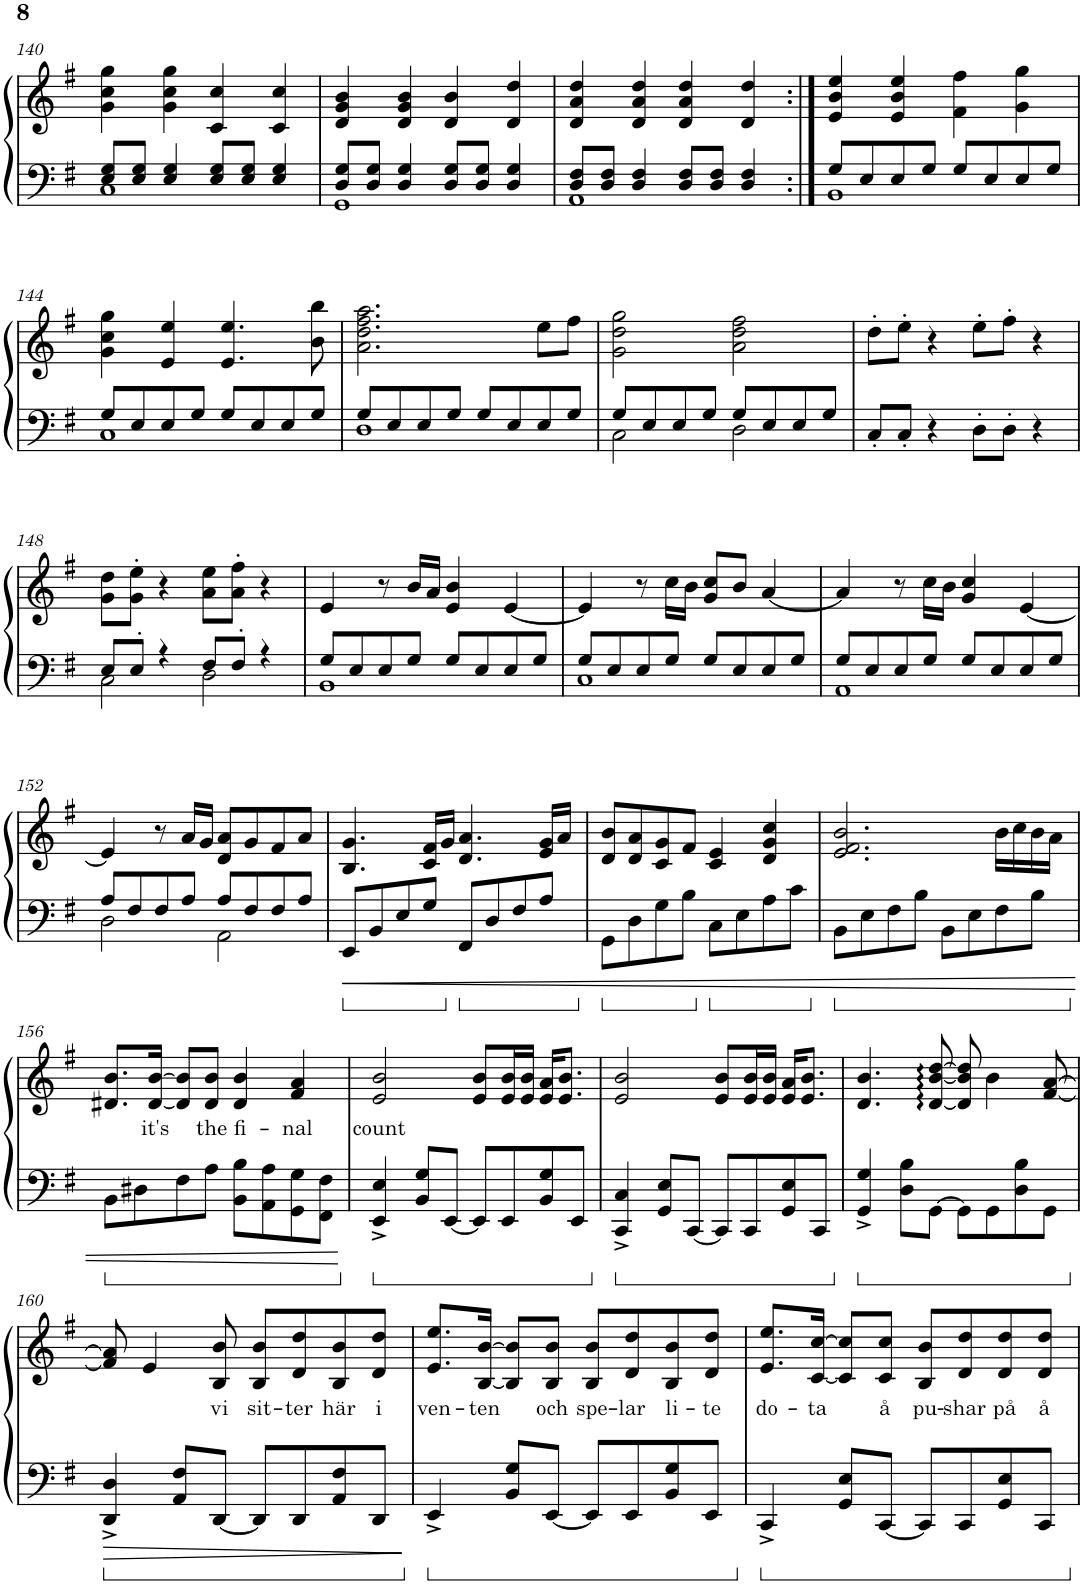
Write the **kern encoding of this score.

**kern	**kern	**text
*part1	*part1	*part1
*staff2	*staff1	*staff1
*I"Piano	*	*
*I'Pno.	*	*
!!LO:PB:g=z
*clefF4	*clefG2	*
*k[f#]	*k[f#]	*
*M4/4	*M4/4	*
=140	=140	=140
*^	*	*
8E/ 8G/L	1C	4g\ 4cc\ 4gg\	.
8E/ 8G/J	.	.	.
4E/ 4G/	.	4g\ 4cc\ 4gg\	.
8E/ 8G/L	.	4c/ 4cc/	.
8E/ 8G/J	.	.	.
4E/ 4G/	.	4c/ 4cc/	.
=141	=141	=141	=141
8D/ 8G/L	1GG	4d/ 4g/ 4b/	.
8D/ 8G/J	.	.	.
4D/ 4G/	.	4d/ 4g/ 4b/	.
8D/ 8G/L	.	4d/ 4b/	.
8D/ 8G/J	.	.	.
4D/ 4G/	.	4d/ 4dd/	.
=142	=142	=142	=142
8D/ 8F#/L	1AA	4d/ 4a/ 4dd/	.
8D/ 8F#/J	.	.	.
4D/ 4F#/	.	4d/ 4a/ 4dd/	.
8D/ 8F#/L	.	4d/ 4a/ 4dd/	.
8D/ 8F#/J	.	.	.
4D/ 4F#/	.	4d/ 4dd/	.
=143:|!	=143:|!	=143:|!	=143:|!
8G/L	1BB	4e/ 4b/ 4ee/	.
8E/	.	.	.
8E/	.	4e/ 4b/ 4ee/	.
8G/J	.	.	.
8G/L	.	4f#\ 4ff#\	.
8E/	.	.	.
8E/	.	4g\ 4gg\	.
8G/J	.	.	.
!!LO:LB:g=z
=144	=144	=144	=144
8G/L	1C	4g\ 4cc\ 4gg\	.
8E/	.	.	.
8E/	.	4e/ 4ee/	.
8G/J	.	.	.
8G/L	.	4.e/ 4.ee/	.
8E/	.	.	.
8E/	.	.	.
8G/J	.	8b\ 8bb\	.
=145	=145	=145	=145
8G/L	1D	2.a\ 2.dd\ 2.ff#\ 2.aa\	.
8E/	.	.	.
8E/	.	.	.
8G/J	.	.	.
8G/L	.	.	.
8E/	.	.	.
8E/	.	8ee\L	.
8G/J	.	8ff#\J	.
=146	=146	=146	=146
8G/L	2C\	2g\ 2dd\ 2gg\	.
8E/	.	.	.
8E/	.	.	.
8G/J	.	.	.
8G/L	2D\	2a\ 2dd\ 2ff#\	.
8E/	.	.	.
8E/	.	.	.
8G/J	.	.	.
*v	*v	*	*
=147	=147	=147
8C'/L	8dd'\L	.
8C'/J	8ee'\J	.
4r	4r	.
8D'\L	8ee'\L	.
8D'\J	8ff#'\J	.
4r	4r	.
!!LO:LB:g=z
=148	=148	=148
*^	*	*
8E/L	2C\	8g\ 8dd\L	.
8E'/J	.	8g\' 8ee\'J	.
4r	.	4r	.
8F#/L	2D\	8a\ 8ee\L	.
8F#'/J	.	8a\' 8ff#\'J	.
4r	.	4r	.
=149	=149	=149	=149
8G/L	1BB	4e/	.
8E/	.	.	.
8E/	.	8r	.
8G/J	.	16b/LL	.
.	.	16a/JJ	.
8G/L	.	4e/ 4b/	.
8E/	.	.	.
8E/	.	[4e/	.
8G/J	.	.	.
=150	=150	=150	=150
8G/L	1C	4e/]	.
8E/	.	.	.
8E/	.	8r	.
8G/J	.	16cc\LL	.
.	.	16b\JJ	.
8G/L	.	8g/ 8cc/L	.
8E/	.	8b/J	.
8E/	.	[4a/	.
8G/J	.	.	.
=151	=151	=151	=151
8G/L	1AA	4a/]	.
8E/	.	.	.
8E/	.	8r	.
8G/J	.	16cc\LL	.
.	.	16b\JJ	.
8G/L	.	4g/ 4cc/	.
8E/	.	.	.
8E/	.	[4e/	.
8G/J	.	.	.
!!LO:LB:g=z
=152	=152	=152	=152
8A/L	2D\	4e/]	.
8F#/	.	.	.
8F#/	.	8r	.
8A/J	.	16a/LL	.
.	.	16g/JJ	.
8A/L	2AA\	8d/ 8a/L	.
8F#/	.	8g/	.
8F#/	.	8f#/	.
8A/J	.	8a/J	.
*v	*v	*	*
=153	=153	=153
8EE/L	4.B/ 4.g/	.
8BB/	.	.
8E/	.	.
8G/J	16c/ 16f#/LL	.
.	16g/JJ	.
8FF#/L	4.d/ 4.a/	.
8D/	.	.
8F#/	.	.
8A/J	16e/ 16g/LL	.
.	16a/JJ	.
=154	=154	=154
8GG\L	8d/ 8b/L	.
8D\	8d/ 8a/	.
8G\	8c/ 8g/	.
8B\J	8f#/J	.
8C\L	4c/ 4e/	.
8E\	.	.
8A\	4d/ 4g/ 4cc/	.
8c\J	.	.
=155	=155	=155
8BB\L	2.e/ 2.f#/ 2.b/	.
8E\	.	.
8F#\	.	.
8B\J	.	.
8BB\L	.	.
8E\	.	.
8F#\	16b\LL	.
.	16cc\	.
8B\J	16b\	.
.	16a\JJ	.
!!LO:LB:g=z
=156	=156	=156
8BB\L	8.d#X/ 8.b/L	.
8D#X\	.	.
!	!	!LO:LY:b
.	[16d#/ [16b/Jk	it's
8F#\	8d#/] 8b/]L	.
!	!	!LO:LY:b
8A\J	8d#/ 8b/J	the
!	!	!LO:LY:b
8BB\ 8B\L	4d#/ 4b/	fi-
8AA\ 8A\	.	.
!	!	!LO:LY:b
8GG\ 8G\	4f#/ 4a/	-nal
8FF#\ 8F#\J	.	.
=157	=157	=157
!	!	!LO:LY:b
4EE/^ 4E/^	2e/ 2b/	count
8BB/ 8G/L	.	.
[8EE/J	.	.
8EE/L]	8e/ 8b/L	.
8EE/	16e/ 16b/L	.
.	16e/ 16b/JJ	.
8BB/ 8G/	16e/ 16a/KL	.
.	8.e/ 8.b/J	.
8EE/J	.	.
=158	=158	=158
4CC/^ 4C/^	2e/ 2b/	.
8GG/ 8E/L	.	.
[8CC/J	.	.
8CC/L]	8e/ 8b/L	.
8CC/	16e/ 16b/L	.
.	16e/ 16b/JJ	.
8GG/ 8E/	16e/ 16a/KL	.
.	8.e/ 8.b/J	.
8CC/J	.	.
=159	=159	=159
4GG/^ 4G/^	4.d/ 4.b/	.
8D\ 8B\L	.	.
[8GG\J	[8d/ [8b/ [8dd/	.
8GG\L]	8d/] 8b/] 8dd/]	.
8GG\	4b\	.
8D\ 8B\	.	.
8GG\J	[8f#/ [8a/	.
!!LO:LB:g=z
=160	=160	=160
4DD/^ 4D/^	8f#/] 8a/]	.
.	4e/	.
8AA/ 8F#/L	.	.
!	!	!LO:LY:b
[8DD/J	8B/ 8b/	vi
!	!	!LO:LY:b
8DD/L]	8B/ 8b/L	sit-
!	!	!LO:LY:b
8DD/	8d/ 8dd/	-ter
!	!	!LO:LY:b
8AA/ 8F#/	8B/ 8b/	här
!	!	!LO:LY:b
8DD/J	8d/ 8dd/J	i
=161	=161	=161
!	!	!LO:LY:b
4EE^/	8.e/ 8.ee/L	ven-
!	!	!LO:LY:b
.	[16B/ [16b/Jk	-ten
8BB/ 8G/L	8B/] 8b/]L	.
!	!	!LO:LY:b
[8EE/J	8B/ 8b/J	och
!	!	!LO:LY:b
8EE/L]	8B/ 8b/L	spe-
!	!	!LO:LY:b
8EE/	8d/ 8dd/	-lar
!	!	!LO:LY:b
8BB/ 8G/	8B/ 8b/	li-
!	!	!LO:LY:b
8EE/J	8d/ 8dd/J	-te
=162	=162	=162
!	!	!LO:LY:b
4CC^/	8.e/ 8.ee/L	do-
!	!	!LO:LY:b
.	[16c/ [16cc/Jk	-ta
8GG/ 8E/L	8c/] 8cc/]L	.
!	!	!LO:LY:b
[8CC/J	8c/ 8cc/J	å
!	!	!LO:LY:b
8CC/L]	8B/ 8b/L	pu-
!	!	!LO:LY:b
8CC/	8d/ 8dd/	-shar
!	!	!LO:LY:b
8GG/ 8E/	8d/ 8dd/	på
!	!	!LO:LY:b
8CC/J	8d/ 8dd/J	å
=	=	=
*-	*-	*-
